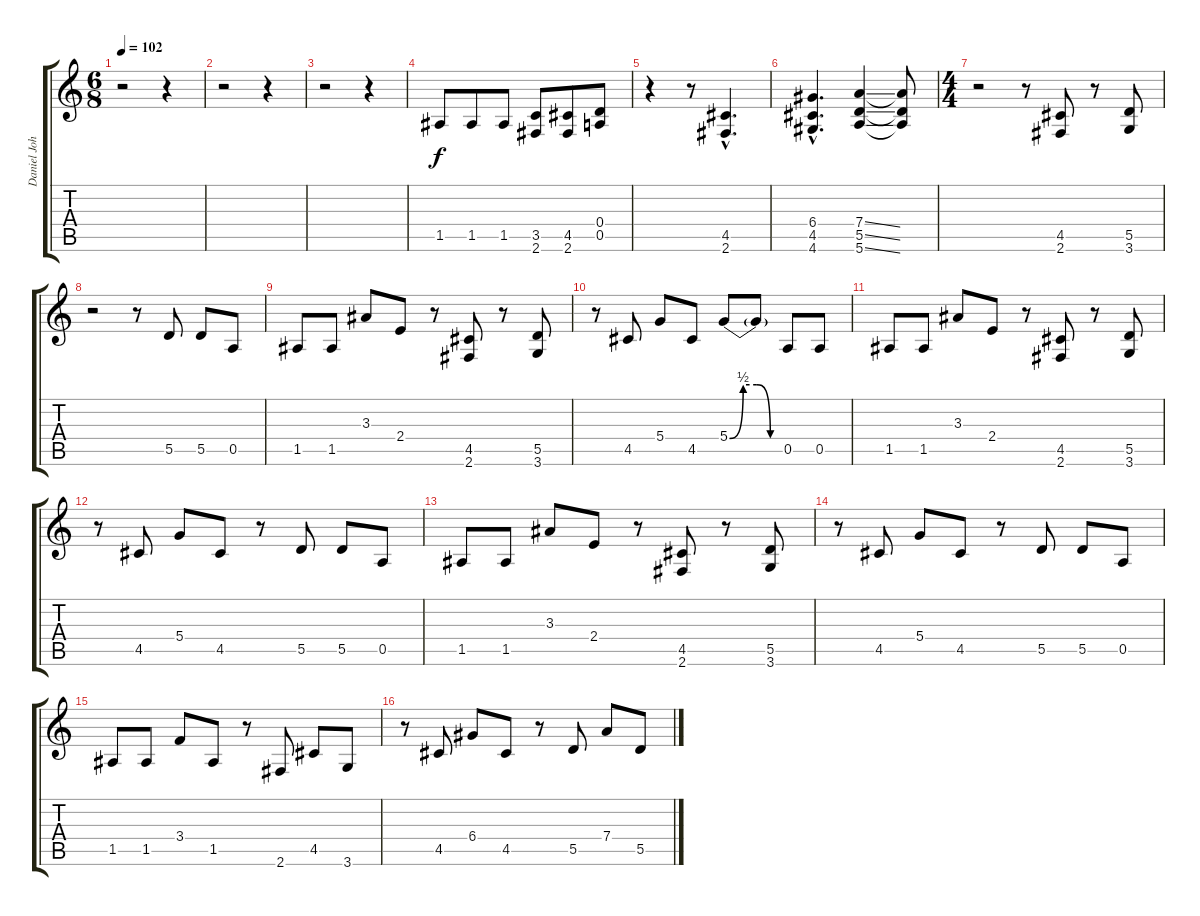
\track ("Daniel Johns (gtr2)" "Daniel Joh") {instrument distortionguitar}
\staff {score tabs}
\tuning (E4 B3 G3 D3 A2 E2) {hide}
\ts (6 8)
\tempo 102
\clef g2
\ks c
r.2{dy f} r.4 |
r.2 r.4 |
r.2 r.4 |
1.5.8 1.5.8 1.5.8 (3.5 2.6).8 (4.5 2.6).8 (0.4 0.5).8 |
r.4 r.8 (4.5{hac} 2.6{hac}).4{d} |
(6.4{hac} 4.5{hac} 4.6{hac}).4{d} (7.4{ss} 5.5{ss} 5.6{ss}).4 (7.4{t} 5.5{t} 5.6{t}).8 |
\ts (4 4)
r.2 r.8 (4.5 2.6).8 r.8 (5.5 3.6).8 |
r.2 r.8 5.5.8 5.5.8 0.5.8 |
1.5.8 1.5.8 3.3.8 2.4.8 r.8 (4.5 2.6).8 r.8 (5.5 3.6).8 |
r.8 4.5.8 5.4.8 4.5.8 5.4{be (custom 0 0 15 2 30 2 45 0 60 0)}.8 5.4{t}.8 0.5.8 0.5.8 |
1.5.8 1.5.8 3.3.8 2.4.8 r.8 (4.5 2.6).8 r.8 (5.5 3.6).8 |
r.8 4.5.8 5.4.8 4.5.8 r.8 5.5.8 5.5.8 0.5.8 |
1.5.8 1.5.8 3.3.8 2.4.8 r.8 (4.5 2.6).8 r.8 (5.5 3.6).8 |
r.8 4.5.8 5.4.8 4.5.8 r.8 5.5.8 5.5.8 0.5.8 |
1.5.8 1.5.8 3.4.8 1.5.8 r.8 2.6.8 4.5.8 3.6.8 |
r.8 4.5.8 6.4.8 4.5.8 r.8 5.5.8 7.4.8 5.5.8
